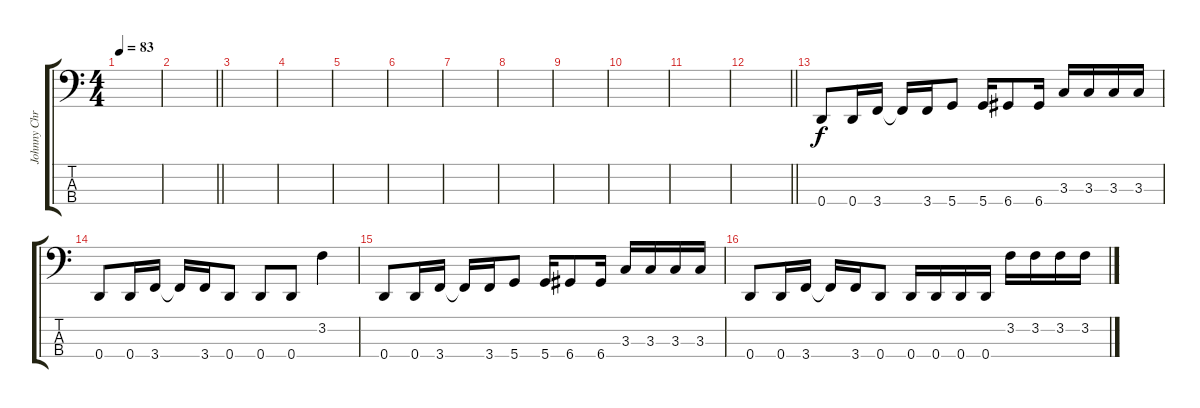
\track ("Johnny Christ" "Johnny Chr") {instrument electricbassfinger}
\staff {score tabs}
\tuning (G2 D2 A1 D1) {hide}
\ts (4 4)
\tempo 83
\clef f4
\ks c
|
\barLineRight lightlight
|
|
|
|
|
|
|
|
|
|
\barLineRight lightlight
|
0.4.8 0.4.16 3.4.16 3.4{t}.16 3.4.16 5.4.8 5.4.16 6.4.8 6.4.16 3.3.16 3.3.16 3.3.16 3.3.16 |
0.4.8 0.4.16 3.4.16 3.4{t}.16 3.4.16 0.4.8 0.4.8 0.4.8 3.2.4 |
0.4.8 0.4.16 3.4.16 3.4{t}.16 3.4.16 5.4.8 5.4.16 6.4.8 6.4.16 3.3.16 3.3.16 3.3.16 3.3.16 |
0.4.8 0.4.16 3.4.16 3.4{t}.16 3.4.16 0.4.8 0.4.16 0.4.16 0.4.16 0.4.16 3.2.16 3.2.16 3.2.16 3.2.16
